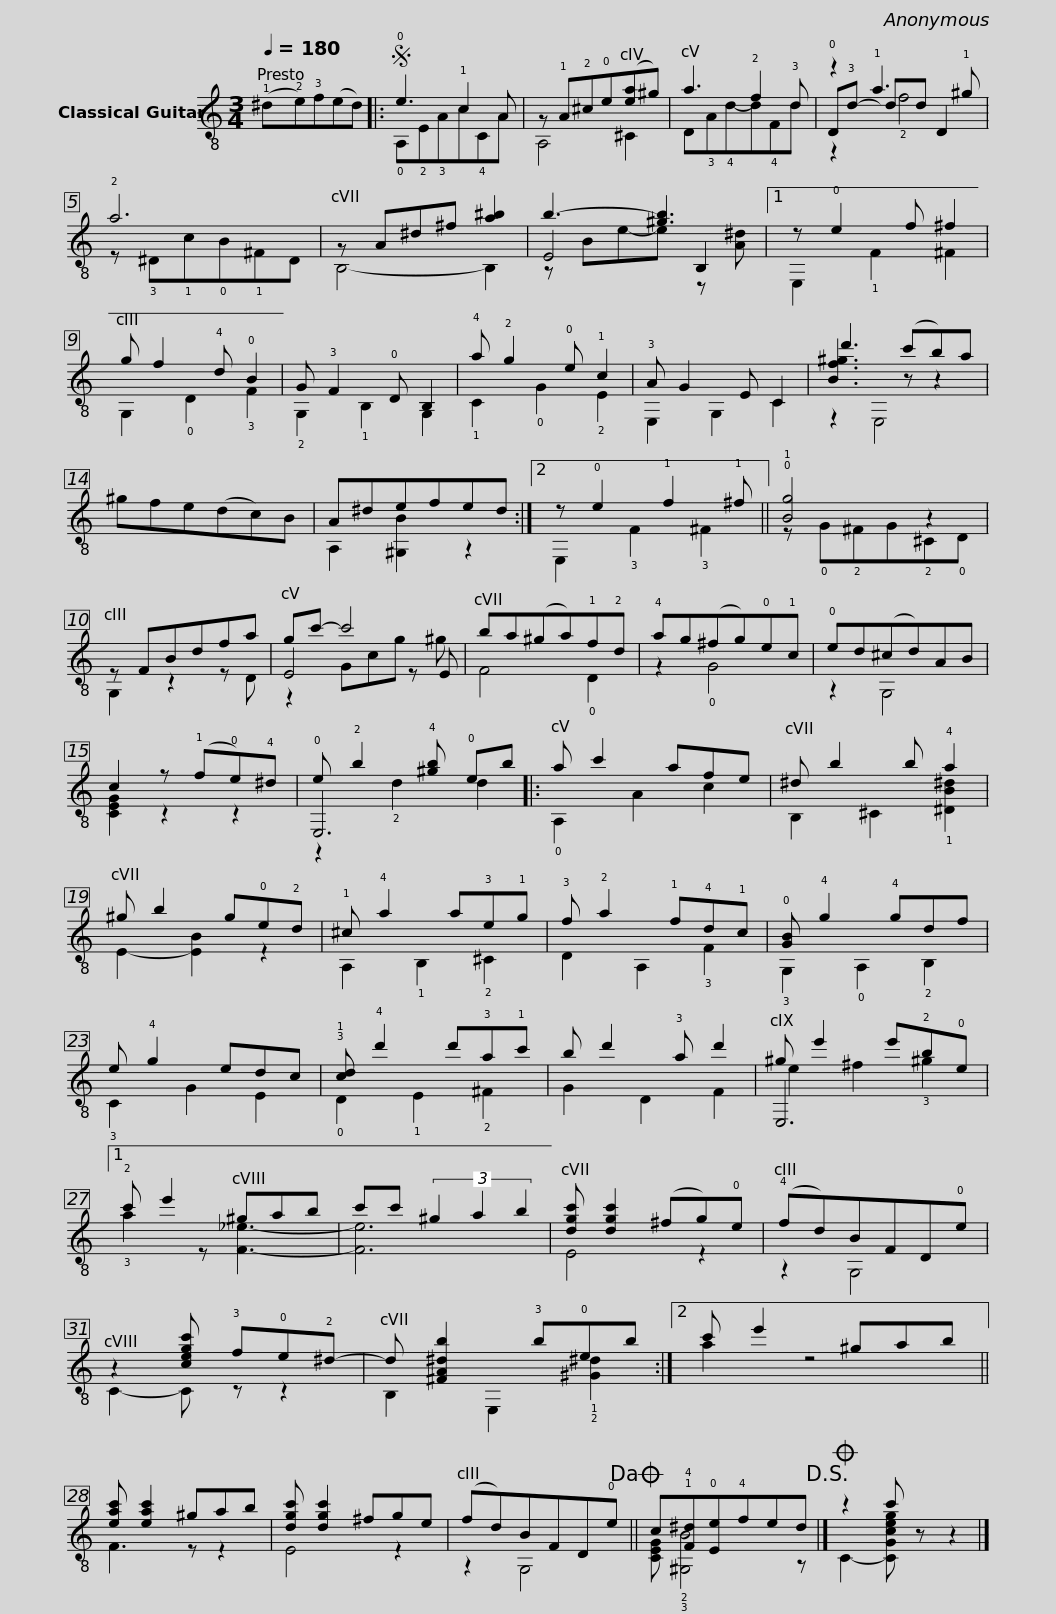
X:1
%%score ( 1 2 3 )
L:1/8
Q:1/4=180
M:3/4
I:linebreak $
K:C
V:1 treble-8
V:2 treble-8
V:3 treble-8
V:1
 (!1!^d!2!e)!3!f(ed) |:S !0!e3 !1!c2 A | z !1!A!2!^c!0!e([ea]^g) | a3 !2!f2 !3!d |$ z2 !1!a3 !1!^g | %5
 !2!a6 | z A^d^f [a^b]2 | b3- [^gb]3 |1$ z !0!e2 f ^f2 | g f2 !4!d !0!B2 | %10
 G !3!F2 !0!D B,2 | !4!a !2!g2 !0!e !1!c2 | !3!A G2 E C2 |$ d'3 (c'b)a | ^gfe(dc)B | %15
 A^defed :|2 z !0!e2 !1!f2 !1!^f ||$ !0!!1![Bg]4 z2 | z FBdfa | gc'- c'4 | %20
 ba(^ga)!1!f!2!d |$ !4!ag(^fg)!0!e!1!c | !0!ed(^cd)AB | c2 z (!1!f!0!e)!4!^d | !0!e !2!b2 !4![^gb] !0!eb |:$ %25
 a c'2 afe | ^d b2 b !4!a2 | ^g b2 g!0!e!2!d | !1!^c !4!a2 a!3!e!1!g |$ !3!f !2!a2 !1!f!4!d!1!c | %30
 !0![GB] !4!g2 !4!gdf | e !4!g2 edc | !3!!1![cd] !4!d'2 d'!3!a!1!c' |$ b d'2 !3!a d'2 | ^g e'2 e'!2!b!0!e |1 %35
 !2!c' e'2 ^gab | c'c' (3^g2 a2 b2 | [dgc'] [dgc']2 (^fg)!0!e |$ (!4!fd)BFD!0!e | z2 [cegc'] !3!f!0!e!2!^d- | %40
 d [^FA^db]2 !3!b!0!eb :|2 c' e'2 ^gab ||$ [eac'] [eac']2 ^gab | [dgc'] [dgc']2 ^fge | (fd)BFD!0!e!dacoda! || %45
 c!1!!4![F^d]!0![Ee]!4!fed!D.S.! |]$O z2 c' z z2 |] %47
V:2
 x5 |: !0!A,!2!E!3!Ac!4!CA | A,4 ^C2 | D!3!A!4!d-d!4!Fd |$ !0!D!3!d- dd D2 | %5
 z !3!^D!1!c!0!B!1!^FD | B,4- B,2 | E4 B,2 |1$ E,2 !1!F2 ^F2 | G,2 !0!D2 !3!F2 | %10
 !2!G,2 !1!B,2 G,2 | !1!C2 !0!G2 !2!E2 | E,2 G,2 C2 |$ [Bf^g]3 z z2 | x6 | %15
 A,2 [^G,B]2 z2 :|2 E,2 !3!F2 !3!^F2 ||$ z !0!G!2!^FG!2!^C!0!D | G,2 z2 z D | E4 z E | %20
 F4 !0!D2 |$ z2 !0!G4 | z2 G,4 | [CEG]2 z2 z2 | E,6 |:$ %25
 !0!A,2 A2 c2 | B,2 ^C2 !1![^DB^d]2 | E2- [EB]2 z2 | A,2 !1!B,2 !2!^C2 |$ D2 A,2 !3!F2 | %30
 !3!G,2 !0!A,2 !2!B,2 | !3!C2 G2 E2 | !0!D2 !1!E2 !2!^F2 |$ G2 D2 F2 | E,6 |1 %35
 !3!a2 z [F_e]3- | [Fe]6 | E4 z2 |$ z2 G,4 | C2- C z z2 | %40
 B,2 E,2 !1!!2![^G^d]2 :|2 a2 z4 ||$ F3 z z2 | E4 z2 | z2 G,4 || %45
 [CEG] !2!!3![^G,B]4 z |]$ C2- [CGceg] z z2 |] %47
V:3
 x5 |: x6 | x6 | x6 |$ z2 !2!f4 | %5
 x6 | x6 | z Be-e z [A^d] |1$ x6 | x6 | %10
 x6 | x6 | x6 |$ z2 E,4 | x6 | %15
 x6 :|2 x6 ||$ x6 | x6 | z2 Gcg ^g | %20
 x6 |$ x6 | x6 | x6 | z2 !2!d2 d2 |:$ %25
 x6 | x6 | x6 | x6 |$ x6 | %30
 x6 | x6 | x6 |$ x6 | e2 ^f2 !3!^g2 |1 %35
 x6 | x6 | x6 |$ x6 | x6 | %40
 x6 :|2 x6 ||$ x6 | x6 | x6 || %45
 x6 |]$ x6 |] %47
